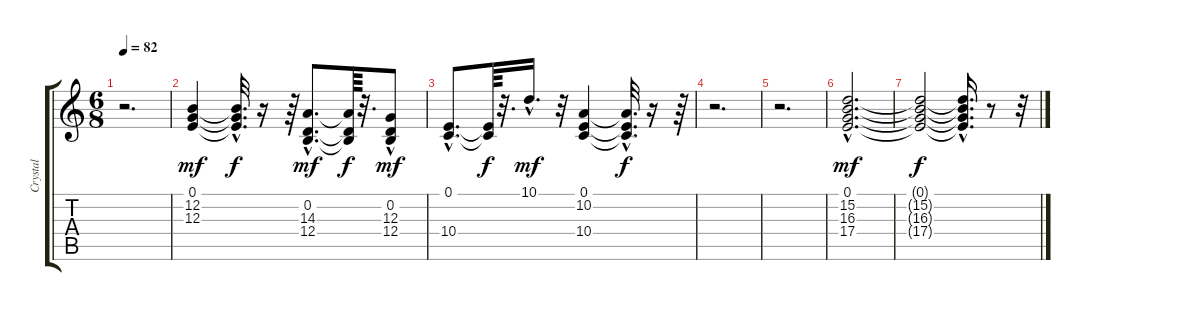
\track ("Crystal" "Crystal") {instrument fx3crystal}
\staff {score tabs}
\tuning (E4 B3 G3 D3 A2 E2) {hide}
\ts (6 8)
\tempo 82
\clef g2
\ks c
r.2{d dy f} |
(0.1 12.2 12.3).4{dy mf} (0.1{hac t} 12.2{hac t} 12.3{hac t}).32{d dy f} r.16 r.64 (0.2{hac} 14.3{hac} 12.4{hac}).8{d dy mf} (0.2{t} 14.3{t} 12.4{t}).64{dy f} r.32{d} (0.2{hac} 12.3 12.4{hac}).8{dy mf} |
(0.1{hac} 10.4{hac}).8{d} (0.1{t} 10.4{t}).64{dy f} r.32{d} 10.1{hac}.16{d dy mf} r.32 (0.1 10.2 10.4).4 (0.1{hac t} 10.2{hac t} 10.4{hac t}).32{d dy f} r.16 r.64 |
r.2{d} |
r.2{d} |
(0.1{hac} 15.2{hac} 16.3{hac} 17.4{hac}).2{d dy mf} |
(0.1{t} 15.2{t} 16.3{t} 17.4{t}).2{dy f} (0.1{hac t} 15.2{hac t} 16.3{hac t} 17.4{hac t}).16{d} r.8 r.32
